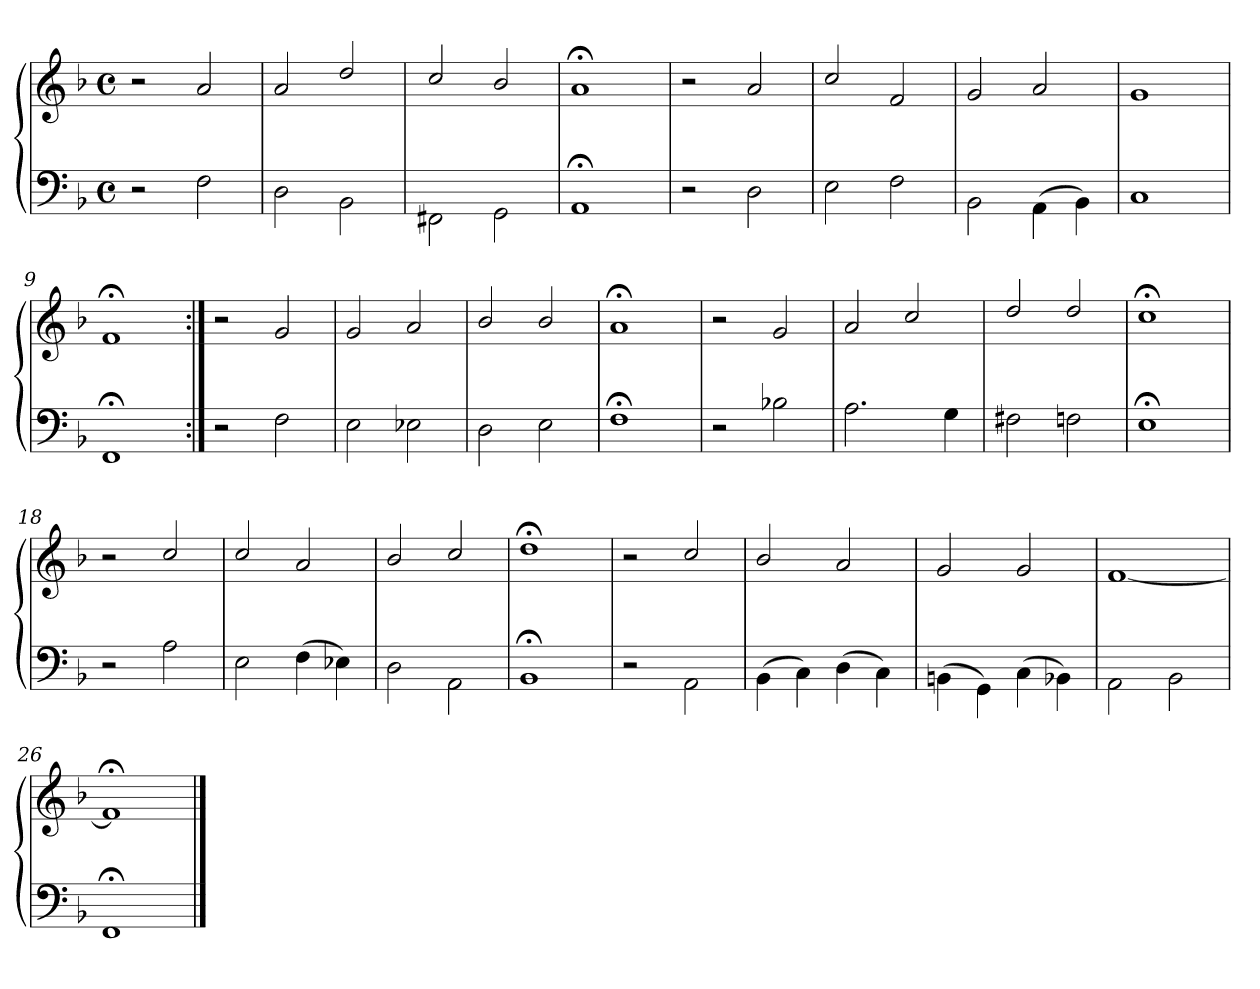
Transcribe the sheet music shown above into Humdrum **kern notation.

**kern	**kern
*part1	*part1
*staff2	*staff1
*clefF4	*clefG2
*k[b-]	*k[b-]
*M4/4	*M4/4
*met(c)	*met(c)
=1	=1
2r	2r
2F\	2a/
=2	=2
2D\	2a/
2BB-\	2dd/
=3	=3
2FF#X\	2cc/
2GG\	2b-/
=4	=4
1AA;\	1a;</
=5	=5
2r	2r
2D\	2a/
=6	=6
2E\	2cc/
2F\	2f/
=7	=7
2BB-\	2g/
(4AA\	2a/
4BB-\)	.
=8	=8
1C\	1g/
=9	=9
1FF;\	1f;</
!!LO:LB:g=z
=10:|!	=10:|!
2r	2r
2F\	2g/
=11	=11
2E\	2g/
2E-X\	2a/
=12	=12
2D\	2b-/
2E\	2b-/
=13	=13
1F;\	1a;</
=14	=14
2r	2r
2B-X\	2g/
=15	=15
2.A\	2a/
.	2cc/
4G\	.
=16	=16
2F#X\	2dd/
2Fn\	2dd/
=17	=17
1E;\	1cc;</
!!LO:PB:g=z
=18	=18
2r	2r
2A\	2cc/
=19	=19
2E\	2cc/
(4F\	2a/
4E-X\)	.
=20	=20
2D\	2b-/
2AA\	2cc/
=21	=21
1BB-;\	1dd;</
=22	=22
2r	2r
2AA\	2cc/
=23	=23
(4BB-\	2b-/
4C\)	.
(4D\	2a/
4C\)	.
=24	=24
(4BBn\	2g/
4GG\)	.
(4C\	2g/
4BB-X\)	.
=25	=25
2AA\	[1f/
2BB-\	.
=26	=26
1FF;\	1f;</]
==	==
*-	*-
